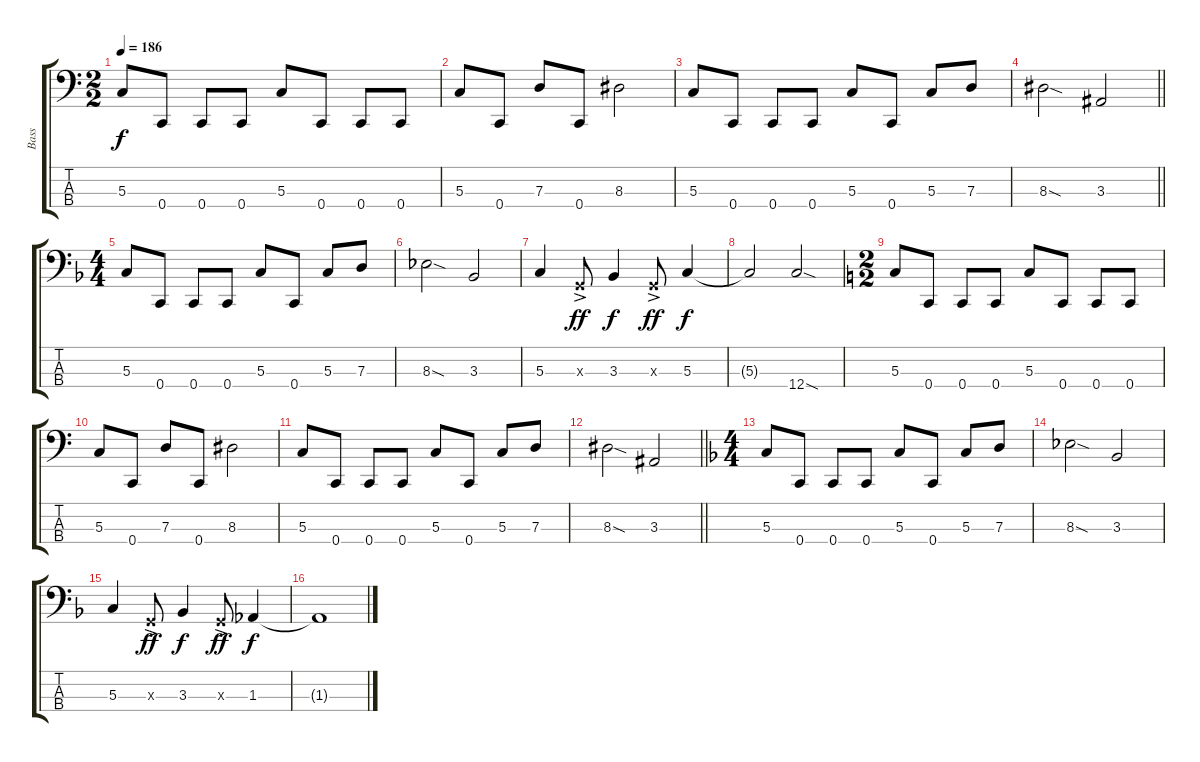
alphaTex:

\track ("Bass" "Bass") {instrument electricbassfinger}
\staff {score tabs}
\tuning (F2 C2 G1 C1) {hide}
\ts (2 2)
\tempo 186
\clef f4
\ks c
5.3.8{dy f instrument electricbassfinger} 0.4.8 0.4.8 0.4.8 5.3.8 0.4.8 0.4.8 0.4.8 |
5.3.8 0.4.8 7.3.8 0.4.8 8.3.2 |
5.3.8 0.4.8 0.4.8 0.4.8 5.3.8 0.4.8 5.3.8 7.3.8 |
\barLineRight lightlight
8.3{sod}.2 3.3.2 |
\ts (4 4)
\ks f
5.3.8 0.4.8 0.4.8 0.4.8 5.3.8 0.4.8 5.3.8 7.3.8 |
8.3{sod}.2 3.3.2 |
5.3.4 0.3{ac x}.8{dy ff} 3.3.4{dy f} 0.3{ac x}.8{dy ff} 5.3.4{dy f} |
5.3{t}.2 12.4{sod}.2 |
\ts (2 2)
\ks c
5.3.8 0.4.8 0.4.8 0.4.8 5.3.8 0.4.8 0.4.8 0.4.8 |
5.3.8 0.4.8 7.3.8 0.4.8 8.3.2 |
5.3.8 0.4.8 0.4.8 0.4.8 5.3.8 0.4.8 5.3.8 7.3.8 |
\barLineRight lightlight
8.3{sod}.2 3.3.2 |
\ts (4 4)
\ks f
5.3.8 0.4.8 0.4.8 0.4.8 5.3.8 0.4.8 5.3.8 7.3.8 |
8.3{sod}.2 3.3.2 |
5.3.4 0.3{ac x}.8{dy ff} 3.3.4{dy f} 0.3{ac x}.8{dy ff} 1.3.4{dy f} |
1.3{t}.1
